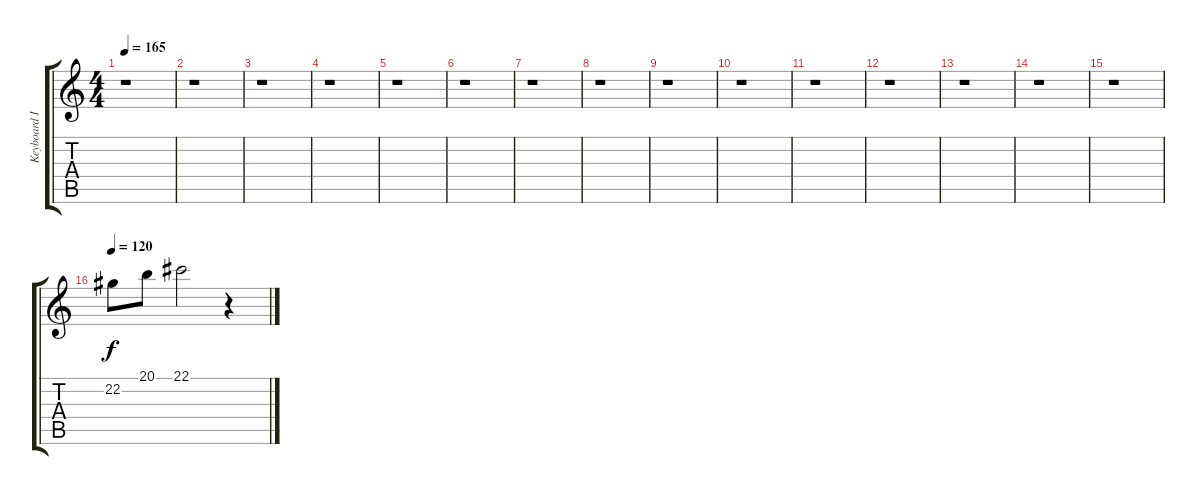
\track ("Keyboard II" "Keyboard I") {instrument lead1square}
\staff {score tabs}
\tuning (Eb4 Bb3 Gb3 Db3 Ab2 Eb2) {hide}
\ts (4 4)
\tempo 165
\tempo 120
\tempo 165
\clef g2
\ks c
r.1{dy f instrument lead1square} |
r.1 |
r.1 |
r.1 |
r.1 |
r.1 |
r.1 |
r.1 |
r.1 |
r.1 |
r.1 |
r.1 |
r.1 |
r.1 |
r.1 |
\tempo 120
22.2.8{volume 16 balance 8} 20.1.8 22.1.2 r.4
